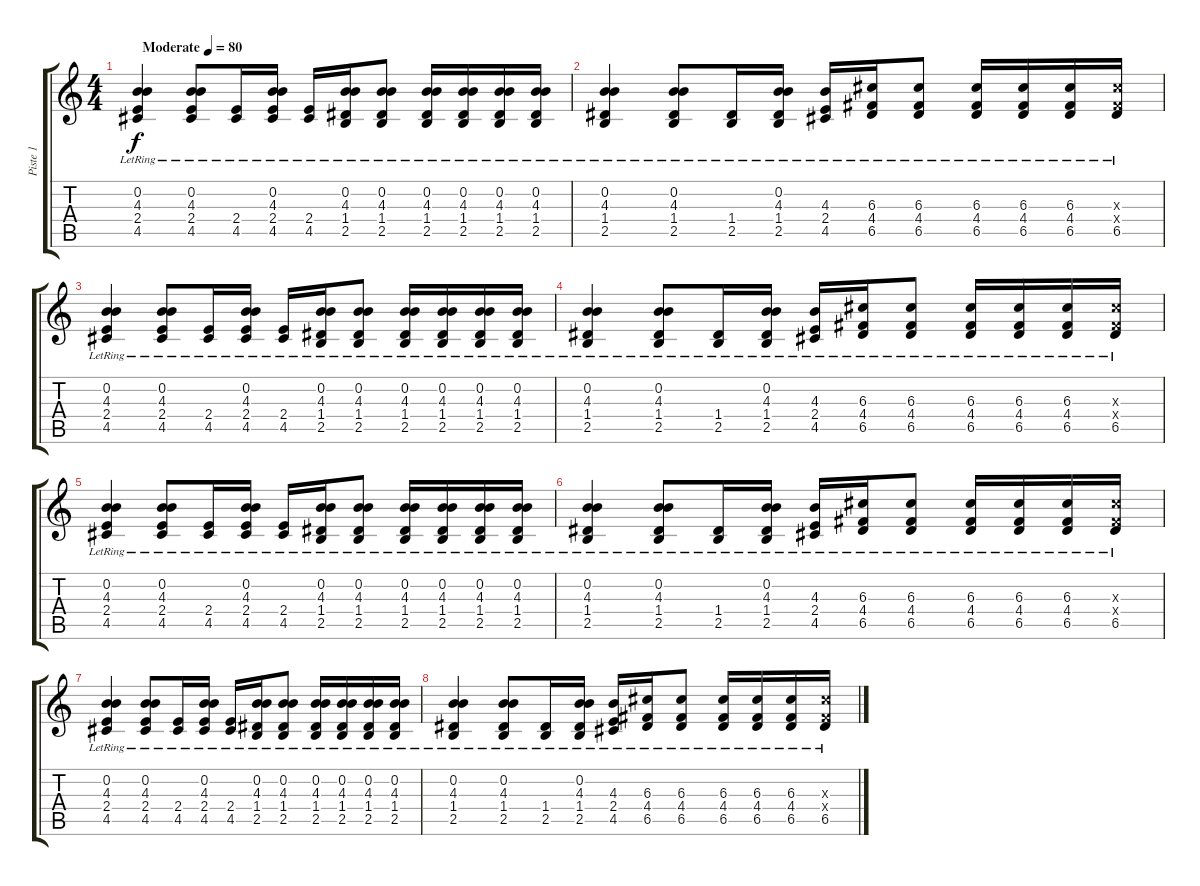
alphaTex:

\track ("Piste 1" "Piste 1") {instrument electricguitarclean}
\staff {score tabs}
\tuning (E4 B3 G3 D3 A2 E2) {hide}
\ts (4 4)
\tempo (80 "Moderate")
\clef g2
\ks c
(0.2{lr} 4.3{lr} 2.4{lr} 4.5{lr}).4{dy f instrument electricguitarclean} (0.2{lr} 4.3{lr} 2.4{lr} 4.5{lr}).8 (2.4{lr} 4.5{lr}).16 (0.2{lr} 4.3{lr} 2.4{lr} 4.5{lr}).16 (2.4{lr} 4.5{lr}).16 (0.2{lr} 4.3{lr} 1.4{lr} 2.5{lr}).16 (0.2{lr} 4.3{lr} 1.4{lr} 2.5{lr}).8 (0.2{lr} 4.3{lr} 1.4{lr} 2.5{lr}).16 (0.2{lr} 4.3{lr} 1.4{lr} 2.5{lr}).16 (0.2{lr} 4.3{lr} 1.4{lr} 2.5{lr}).16 (0.2{lr} 4.3{lr} 1.4{lr} 2.5{lr}).16 |
(0.2{lr} 4.3{lr} 1.4{lr} 2.5{lr}).4 (0.2{lr} 4.3{lr} 1.4{lr} 2.5{lr}).8 (1.4{lr} 2.5{lr}).16 (0.2{lr} 4.3{lr} 1.4{lr} 2.5{lr}).16 (4.3{lr} 2.4{lr} 4.5{lr}).16 (6.3{lr} 4.4{lr} 6.5{lr}).16 (6.3{lr} 4.4{lr} 6.5{lr}).8 (6.3{lr} 4.4{lr} 6.5{lr}).16 (6.3{lr} 4.4{lr} 6.5{lr}).16 (6.3{lr} 4.4{lr} 6.5{lr}).16 (6.3{x} 4.4{x} 6.5{lr}).16 |
(0.2{lr} 4.3{lr} 2.4{lr} 4.5{lr}).4 (0.2{lr} 4.3{lr} 2.4{lr} 4.5{lr}).8 (2.4{lr} 4.5{lr}).16 (0.2{lr} 4.3{lr} 2.4{lr} 4.5{lr}).16 (2.4{lr} 4.5{lr}).16 (0.2{lr} 4.3{lr} 1.4{lr} 2.5{lr}).16 (0.2{lr} 4.3{lr} 1.4{lr} 2.5{lr}).8 (0.2{lr} 4.3{lr} 1.4{lr} 2.5{lr}).16 (0.2{lr} 4.3{lr} 1.4{lr} 2.5{lr}).16 (0.2{lr} 4.3{lr} 1.4{lr} 2.5{lr}).16 (0.2{lr} 4.3{lr} 1.4{lr} 2.5{lr}).16 |
(0.2{lr} 4.3{lr} 1.4{lr} 2.5{lr}).4 (0.2{lr} 4.3{lr} 1.4{lr} 2.5{lr}).8 (1.4{lr} 2.5{lr}).16 (0.2{lr} 4.3{lr} 1.4{lr} 2.5{lr}).16 (4.3{lr} 2.4{lr} 4.5{lr}).16 (6.3{lr} 4.4{lr} 6.5{lr}).16 (6.3{lr} 4.4{lr} 6.5{lr}).8 (6.3{lr} 4.4{lr} 6.5{lr}).16 (6.3{lr} 4.4{lr} 6.5{lr}).16 (6.3{lr} 4.4{lr} 6.5{lr}).16 (6.3{x} 4.4{x} 6.5{lr}).16 |
(0.2{lr} 4.3{lr} 2.4{lr} 4.5{lr}).4 (0.2{lr} 4.3{lr} 2.4{lr} 4.5{lr}).8 (2.4{lr} 4.5{lr}).16 (0.2{lr} 4.3{lr} 2.4{lr} 4.5{lr}).16 (2.4{lr} 4.5{lr}).16 (0.2{lr} 4.3{lr} 1.4{lr} 2.5{lr}).16 (0.2{lr} 4.3{lr} 1.4{lr} 2.5{lr}).8 (0.2{lr} 4.3{lr} 1.4{lr} 2.5{lr}).16 (0.2{lr} 4.3{lr} 1.4{lr} 2.5{lr}).16 (0.2{lr} 4.3{lr} 1.4{lr} 2.5{lr}).16 (0.2{lr} 4.3{lr} 1.4{lr} 2.5{lr}).16 |
(0.2{lr} 4.3{lr} 1.4{lr} 2.5{lr}).4 (0.2{lr} 4.3{lr} 1.4{lr} 2.5{lr}).8 (1.4{lr} 2.5{lr}).16 (0.2{lr} 4.3{lr} 1.4{lr} 2.5{lr}).16 (4.3{lr} 2.4{lr} 4.5{lr}).16 (6.3{lr} 4.4{lr} 6.5{lr}).16 (6.3{lr} 4.4{lr} 6.5{lr}).8 (6.3{lr} 4.4{lr} 6.5{lr}).16 (6.3{lr} 4.4{lr} 6.5{lr}).16 (6.3{lr} 4.4{lr} 6.5{lr}).16 (6.3{x} 4.4{x} 6.5{lr}).16 |
(0.2{lr} 4.3{lr} 2.4{lr} 4.5{lr}).4 (0.2{lr} 4.3{lr} 2.4{lr} 4.5{lr}).8 (2.4{lr} 4.5{lr}).16 (0.2{lr} 4.3{lr} 2.4{lr} 4.5{lr}).16 (2.4{lr} 4.5{lr}).16 (0.2{lr} 4.3{lr} 1.4{lr} 2.5{lr}).16 (0.2{lr} 4.3{lr} 1.4{lr} 2.5{lr}).8 (0.2{lr} 4.3{lr} 1.4{lr} 2.5{lr}).16 (0.2{lr} 4.3{lr} 1.4{lr} 2.5{lr}).16 (0.2{lr} 4.3{lr} 1.4{lr} 2.5{lr}).16 (0.2{lr} 4.3{lr} 1.4{lr} 2.5{lr}).16 |
(0.2{lr} 4.3{lr} 1.4{lr} 2.5{lr}).4 (0.2{lr} 4.3{lr} 1.4{lr} 2.5{lr}).8 (1.4{lr} 2.5{lr}).16 (0.2{lr} 4.3{lr} 1.4{lr} 2.5{lr}).16 (4.3{lr} 2.4{lr} 4.5{lr}).16 (6.3{lr} 4.4{lr} 6.5{lr}).16 (6.3{lr} 4.4{lr} 6.5{lr}).8 (6.3{lr} 4.4{lr} 6.5{lr}).16 (6.3{lr} 4.4{lr} 6.5{lr}).16 (6.3{lr} 4.4{lr} 6.5{lr}).16 (6.3{x} 4.4{x} 6.5{lr}).16
